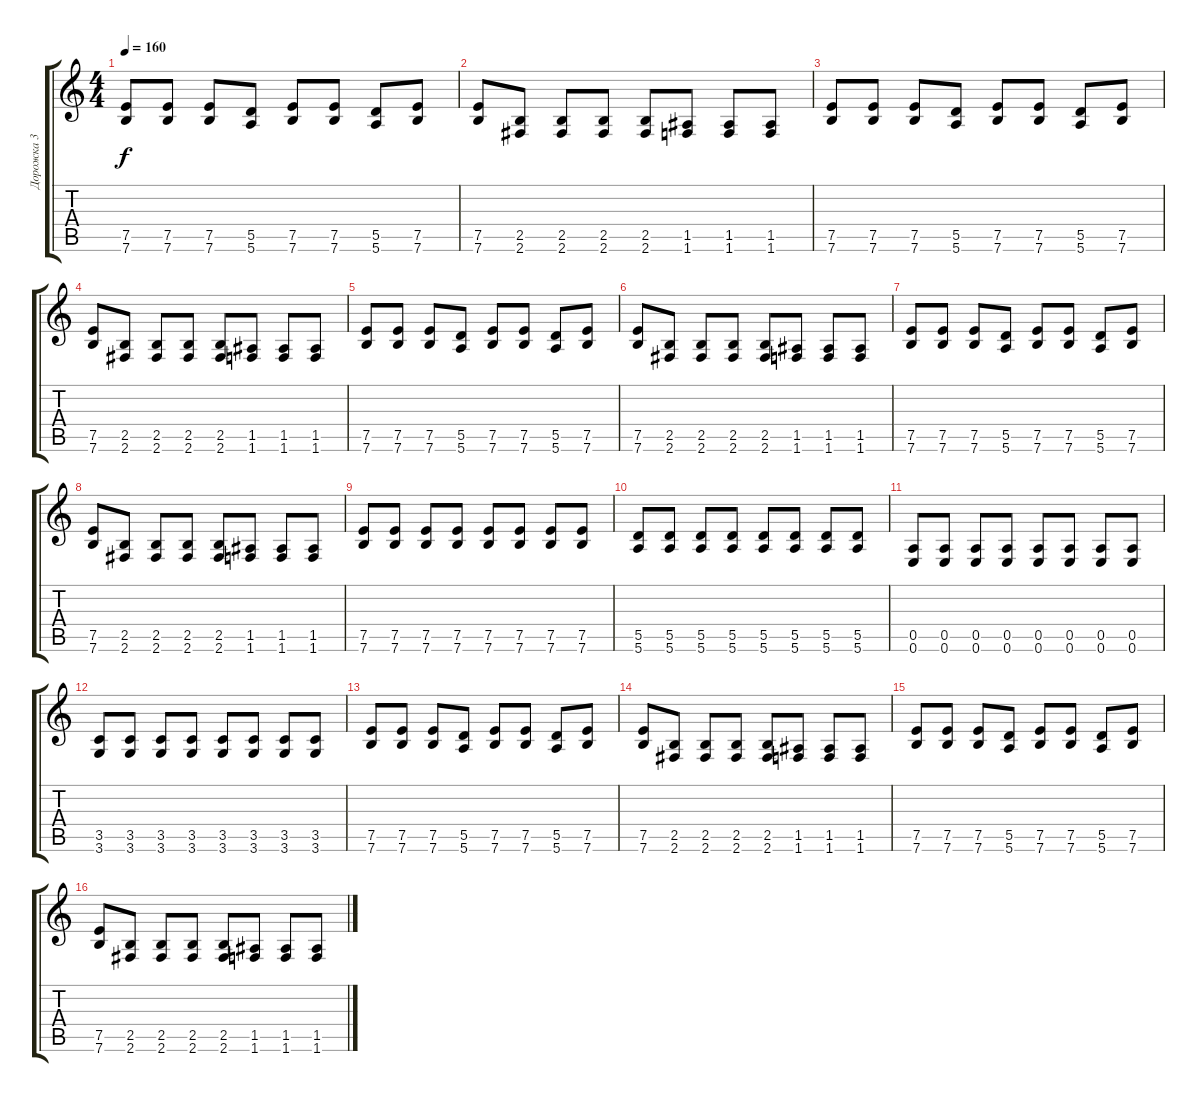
\track ("Дорожка 3" "Дорожка 3") {instrument overdrivenguitar}
\staff {score tabs}
\tuning (E4 B3 G3 D3 A2 E2) {hide}
\ts (4 4)
\tempo 160
\clef g2
\ks c
(7.5 7.6).8{dy f} (7.5 7.6).8 (7.5 7.6).8 (5.5 5.6).8 (7.5 7.6).8 (7.5 7.6).8 (5.5 5.6).8 (7.5 7.6).8 |
(7.5 7.6).8 (2.5 2.6).8 (2.5 2.6).8 (2.5 2.6).8 (2.5 2.6).8 (1.5 1.6).8 (1.5 1.6).8 (1.5 1.6).8 |
(7.5 7.6).8 (7.5 7.6).8 (7.5 7.6).8 (5.5 5.6).8 (7.5 7.6).8 (7.5 7.6).8 (5.5 5.6).8 (7.5 7.6).8 |
(7.5 7.6).8 (2.5 2.6).8 (2.5 2.6).8 (2.5 2.6).8 (2.5 2.6).8 (1.5 1.6).8 (1.5 1.6).8 (1.5 1.6).8 |
(7.5 7.6).8 (7.5 7.6).8 (7.5 7.6).8 (5.5 5.6).8 (7.5 7.6).8 (7.5 7.6).8 (5.5 5.6).8 (7.5 7.6).8 |
(7.5 7.6).8 (2.5 2.6).8 (2.5 2.6).8 (2.5 2.6).8 (2.5 2.6).8 (1.5 1.6).8 (1.5 1.6).8 (1.5 1.6).8 |
(7.5 7.6).8 (7.5 7.6).8 (7.5 7.6).8 (5.5 5.6).8 (7.5 7.6).8 (7.5 7.6).8 (5.5 5.6).8 (7.5 7.6).8 |
(7.5 7.6).8 (2.5 2.6).8 (2.5 2.6).8 (2.5 2.6).8 (2.5 2.6).8 (1.5 1.6).8 (1.5 1.6).8 (1.5 1.6).8 |
(7.5 7.6).8 (7.5 7.6).8 (7.5 7.6).8 (7.5 7.6).8 (7.5 7.6).8 (7.5 7.6).8 (7.5 7.6).8 (7.5 7.6).8 |
(5.5 5.6).8 (5.5 5.6).8 (5.5 5.6).8 (5.5 5.6).8 (5.5 5.6).8 (5.5 5.6).8 (5.5 5.6).8 (5.5 5.6).8 |
(0.5 0.6).8 (0.5 0.6).8 (0.5 0.6).8 (0.5 0.6).8 (0.5 0.6).8 (0.5 0.6).8 (0.5 0.6).8 (0.5 0.6).8 |
(3.5 3.6).8 (3.5 3.6).8 (3.5 3.6).8 (3.5 3.6).8 (3.5 3.6).8 (3.5 3.6).8 (3.5 3.6).8 (3.5 3.6).8 |
(7.5 7.6).8 (7.5 7.6).8 (7.5 7.6).8 (5.5 5.6).8 (7.5 7.6).8 (7.5 7.6).8 (5.5 5.6).8 (7.5 7.6).8 |
(7.5 7.6).8 (2.5 2.6).8 (2.5 2.6).8 (2.5 2.6).8 (2.5 2.6).8 (1.5 1.6).8 (1.5 1.6).8 (1.5 1.6).8 |
(7.5 7.6).8 (7.5 7.6).8 (7.5 7.6).8 (5.5 5.6).8 (7.5 7.6).8 (7.5 7.6).8 (5.5 5.6).8 (7.5 7.6).8 |
(7.5 7.6).8 (2.5 2.6).8 (2.5 2.6).8 (2.5 2.6).8 (2.5 2.6).8 (1.5 1.6).8 (1.5 1.6).8 (1.5 1.6).8
